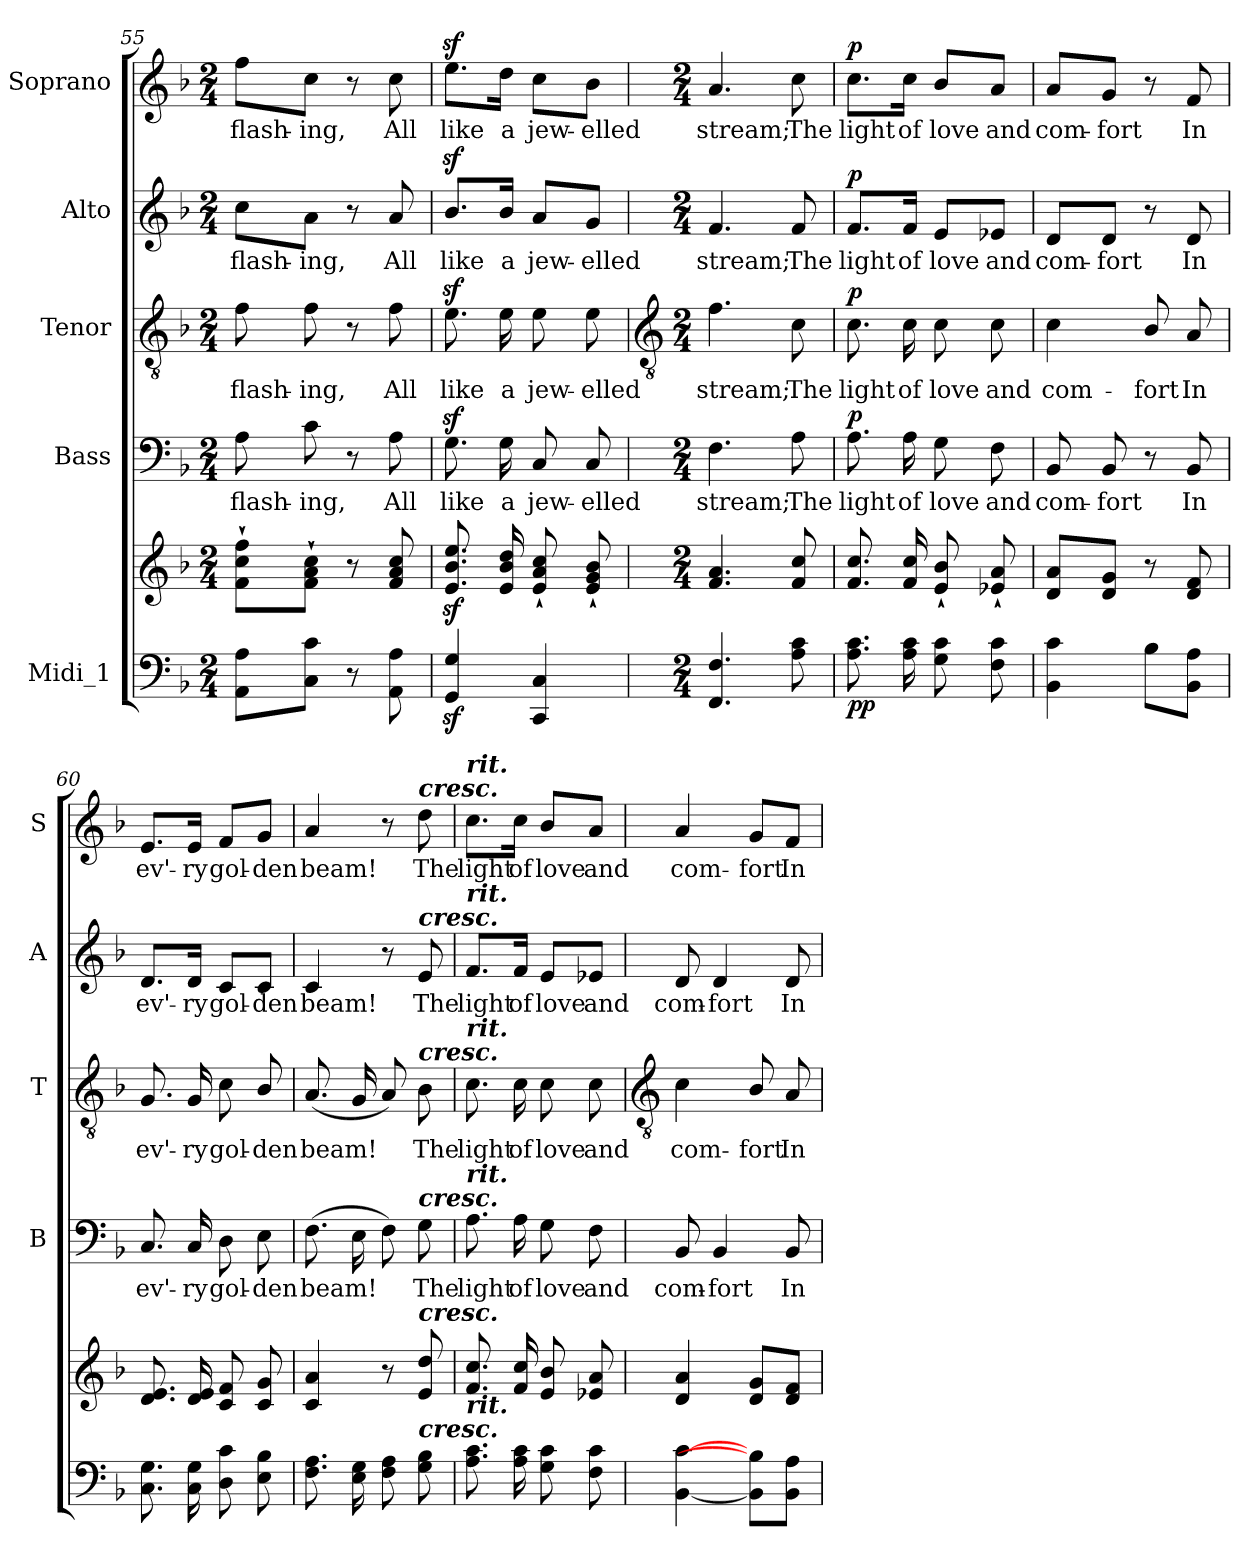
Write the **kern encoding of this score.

**kern	**kern	**dynam	**kern	**text	**dynam	**kern	**text	**dynam	**kern	**text	**dynam	**kern	**text	**dynam
*part5	*part5	*part5	*part4	*part4	*part4	*part3	*part3	*part3	*part2	*part2	*part2	*part1	*part1	*part1
*staff6	*staff5	*staff5/6	*staff4	*staff4	*staff4	*staff3	*staff3	*staff3	*staff2	*staff2	*staff2	*staff1	*staff1	*staff1
*I"Midi_1	*	*	*I"Bass	*	*	*I"Tenor	*	*	*I"Alto	*	*	*I"Soprano	*	*
*	*	*	*I'B	*	*	*I'T	*	*	*I'A	*	*	*I'S	*	*
*clefF4	*clefG2	*	*clefF4	*	*	*clefGv2	*	*	*clefG2	*	*	*clefG2	*	*
*k[b-]	*k[b-]	*	*k[b-]	*	*	*k[b-]	*	*	*k[b-]	*	*	*k[b-]	*	*
*F:	*F:	*	*F:	*	*	*F:	*	*	*F:	*	*	*F:	*	*
*M2/4	*M2/4	*	*M2/4	*	*	*M2/4	*	*	*M2/4	*	*	*M2/4	*	*
=55	=55	=55	=55	=55	=55	=55	=55	=55	=55	=55	=55	=55	=55	=55
!	!	!	!	!LO:LY:b	!	!	!LO:LY:b	!	!	!LO:LY:b	!	!	!LO:LY:b	!
8AA 8AL	8f` 8cc` 8ff`L	.	8A	flash-	.	8f	flash-	.	8cc\L	flash-	.	8ff\L	flash-	.
!	!	!	!	!LO:LY:b	!	!	!LO:LY:b	!	!	!LO:LY:b	!	!	!LO:LY:b	!
8C 8cJ	8f` 8a` 8cc`J	.	8c	-ing,	.	8f	-ing,	.	8a\J	-ing,	.	8cc\J	-ing,	.
8r	8r	.	8r	.	.	8r	.	.	8r	.	.	8r	.	.
!	!	!	!	!LO:LY:b	!	!	!LO:LY:b	!	!	!LO:LY:b	!	!	!LO:LY:b	!
8AA 8A	8f 8a 8cc	.	8A	All	.	8f	All	.	8a	All	.	8cc	All	.
=56	=56	=56	=56	=56	=56	=56	=56	=56	=56	=56	=56	=56	=56	=56
!	!	!	!	!LO:LY:b	!	!	!LO:LY:b	!	!	!LO:LY:b	!	!	!LO:LY:b	!
4GGz< 4Gz<	8.ez< 8.b-z< 8.eez<L	.	8.Gz<	like	.	8.ez<	like	.	8.b-z</L	like	.	8.eez<\L	like	.
!	!	!	!	!LO:LY:b	!	!	!LO:LY:b	!	!	!LO:LY:b	!	!	!LO:LY:b	!
.	16e 16b- 16ddL	.	16G	a	.	16e	a	.	16b-/Jk	a	.	16dd\Jk	a	.
!	!	!	!	!LO:LY:b	!	!	!LO:LY:b	!	!	!LO:LY:b	!	!	!LO:LY:b	!
4CC 4C	8e` 8a` 8cc`	.	8C	jew-	.	8e	jew-	.	8a/L	jew-	.	8cc\L	jew-	.
!	!	!	!	!LO:LY:b	!	!	!LO:LY:b	!	!	!LO:LY:b	!	!	!LO:LY:b	!
.	8e/` 8g/` 8b-/`J	.	8C	-elled	.	8e	-elled	.	8g/J	-elled	.	8b-\J	-elled	.
!!LO:LB:g=z
=57	=57	=57	=57	=57	=57	=57	=57	=57	=57	=57	=57	=57	=57	=57
*	*	*	*	*	*	*clefGv2	*	*	*	*	*	*	*	*
*M2/4	*M2/4	*	*M2/4	*	*	*M2/4	*	*	*M2/4	*	*	*M2/4	*	*
!	!	!	!	!LO:LY:b	!	!	!LO:LY:b	!	!	!LO:LY:b	!	!	!LO:LY:b	!
4.FF 4.F	4.f 4.a	.	4.F	stream;	.	4.f	stream;	.	4.f	stream;	.	4.a	stream;	.
!	!	!	!	!LO:LY:b	!	!	!LO:LY:b	!	!	!LO:LY:b	!	!	!LO:LY:b	!
8A 8c	8f 8cc	.	8A	The	.	8c	The	.	8f	The	.	8cc	The	.
=58	=58	=58	=58	=58	=58	=58	=58	=58	=58	=58	=58	=58	=58	=58
!	!	!LO:DY:b=2	!	!LO:LY:b	!	!	!LO:LY:b	!	!	!LO:LY:b	!	!	!LO:LY:b	!
!	!	!LO:DY:n=1:b	!	!	!LO:DY:b	!	!	!LO:DY:b	!	!	!LO:DY:b	!	!	!LO:DY:b
8.A 8.cL	8.f 8.ccL	p p	8.A	light	p	8.c	light	p	8.f/L	light	p	8.cc\L	light	p
!	!	!	!	!LO:LY:b	!	!	!LO:LY:b	!	!	!LO:LY:b	!	!	!LO:LY:b	!
16A 16cL	16f 16ccL	.	16A	of	.	16c	of	.	16f/Jk	of	.	16cc\Jk	of	.
!	!	!	!	!LO:LY:b	!	!	!LO:LY:b	!	!	!LO:LY:b	!	!	!LO:LY:b	!
8G 8c	8e/` 8b-/`	.	8G	love	.	8c	love	.	8e/L	love	.	8b-/L	love	.
!	!	!	!	!LO:LY:b	!	!	!LO:LY:b	!	!	!LO:LY:b	!	!	!LO:LY:b	!
8F 8cJ	8e-X` 8a`J	.	8F	and	.	8c	and	.	8e-X/J	and	.	8a/J	and	.
=59	=59	=59	=59	=59	=59	=59	=59	=59	=59	=59	=59	=59	=59	=59
!	!	!	!	!LO:LY:b	!	!	!LO:LY:b	!	!	!LO:LY:b	!	!	!LO:LY:b	!
4BB- 4c	8d 8aL	.	8BB-	com-	.	4c	com-	.	8d/L	com-	.	8a/L	com-	.
!	!	!	!	!LO:LY:b	!	!	!	!	!	!LO:LY:b	!	!	!LO:LY:b	!
.	8d 8gJ	.	8BB-	-fort	.	.	.	.	8d/J	-fort	.	8g/J	-fort	.
!	!	!	!	!	!	!	!LO:LY:b	!	!	!	!	!	!	!
8B-L	8r	.	8r	.	.	8B-/	-fort	.	8r	.	.	8r	.	.
!	!	!	!	!LO:LY:b	!	!	!LO:LY:b	!	!	!LO:LY:b	!	!	!LO:LY:b	!
8BB- 8AJ	8d 8f	.	8BB-	In	.	8A	In	.	8d	In	.	8f	In	.
=60	=60	=60	=60	=60	=60	=60	=60	=60	=60	=60	=60	=60	=60	=60
!	!	!	!	!LO:LY:b	!	!	!LO:LY:b	!	!	!LO:LY:b	!	!	!LO:LY:b	!
8.C 8.GL	8.d 8.eL	.	8.C	ev'-	.	8.G	ev'-	.	8.d/L	ev'-	.	8.e/L	ev'-	.
!	!	!	!	!LO:LY:b	!	!	!LO:LY:b	!	!	!LO:LY:b	!	!	!LO:LY:b	!
16C 16GL	16d 16eL	.	16C	-ry	.	16G	-ry	.	16d/Jk	-ry	.	16e/Jk	-ry	.
!	!	!	!	!LO:LY:b	!	!	!LO:LY:b	!	!	!LO:LY:b	!	!	!LO:LY:b	!
8D 8c	8c 8f	.	8D	gol-	.	8c	gol-	.	8c/L	gol-	.	8f/L	gol-	.
!	!	!	!	!LO:LY:b	!	!	!LO:LY:b	!	!	!LO:LY:b	!	!	!LO:LY:b	!
8E 8B-J	8c 8gJ	.	8E	-den	.	8B-/	-den	.	8c/J	-den	.	8g/J	-den	.
=61	=61	=61	=61	=61	=61	=61	=61	=61	=61	=61	=61	=61	=61	=61
!	!	!	!	!LO:LY:b	!	!	!LO:LY:b	!	!	!LO:LY:b	!	!	!LO:LY:b	!
8.F 8.AL	4c 4a	.	(>8.FL	beam!	.	(<8.AL	beam!	.	4c	beam!	.	4a	beam!	.
16E 16GL	.	.	16EL	.	.	16GL	.	.	.	.	.	.	.	.
8F 8A	8r	.	8FJ)	.	.	8AJ)	.	.	8r	.	.	8r	.	.
!	!	!	!	!	!	!	!	!	!	!	!	!LO:TX:a:Bi:t=cresc.	!	!
!	!	!	!	!	!	!	!	!	!LO:TX:a:Bi:t=cresc.	!	!	!	!	!
!	!	!	!	!	!	!LO:TX:a:Bi:t=cresc.	!	!	!	!	!	!	!	!
!	!	!	!LO:TX:a:Bi:t=cresc.	!	!	!	!	!	!	!	!	!	!	!
!	!LO:TX:a:Bi:t=cresc.	!	!	!	!	!	!	!	!	!	!	!	!	!
!LO:TX:a:Bi:t=cresc.	!	!	!	!	!	!	!	!	!	!	!	!	!	!
!	!	!	!	!LO:LY:b	!	!	!LO:LY:b	!	!	!LO:LY:b	!	!	!LO:LY:b	!
8G 8B-J	8e 8dd	.	8G	The	.	8B-	The	.	8e	The	.	8dd	The	.
=62	=62	=62	=62	=62	=62	=62	=62	=62	=62	=62	=62	=62	=62	=62
!	!	!	!	!	!	!	!	!	!	!	!	!LO:TX:a:Bi:t=rit.	!	!
!	!	!	!	!	!	!	!	!	!LO:TX:a:Bi:t=rit.	!	!	!	!	!
!	!	!	!	!	!	!LO:TX:a:Bi:t=rit.	!	!	!	!	!	!	!	!
!	!	!	!LO:TX:a:Bi:t=rit.	!	!	!	!	!	!	!	!	!	!	!
!LO:TX:a:Bi:t=rit.	!	!	!	!	!	!	!	!	!	!	!	!	!	!
!	!	!	!	!LO:LY:b	!	!	!LO:LY:b	!	!	!LO:LY:b	!	!	!LO:LY:b	!
8.A 8.cL	8.f 8.ccL	.	8.A	light	.	8.c	light	.	8.f/L	light	.	8.cc\L	light	.
!	!	!	!	!LO:LY:b	!	!	!LO:LY:b	!	!	!LO:LY:b	!	!	!LO:LY:b	!
16A 16cL	16f 16ccL	.	16A	of	.	16c	of	.	16f/Jk	of	.	16cc\Jk	of	.
!	!	!	!	!LO:LY:b	!	!	!LO:LY:b	!	!	!LO:LY:b	!	!	!LO:LY:b	!
8G 8c	8e/ 8b-/	.	8G	love	.	8c	love	.	8e/L	love	.	8b-/L	love	.
!	!	!	!	!LO:LY:b	!	!	!LO:LY:b	!	!	!LO:LY:b	!	!	!LO:LY:b	!
8F 8cJ	8e-X 8aJ	.	8F	and	.	8c	and	.	8e-X/J	and	.	8a/J	and	.
!!LO:LB:g=z
=63	=63	=63	=63	=63	=63	=63	=63	=63	=63	=63	=63	=63	=63	=63
*	*	*	*	*	*	*clefGv2	*	*	*	*	*	*	*	*
!	!	!	!	!LO:LY:b	!	!	!LO:LY:b	!	!	!LO:LY:b	!	!	!LO:LY:b	!
[4BB- [4c	4d 4a	.	8BB-	com-	.	4c	com-	.	8d	com-	.	4a	com-	.
!	!	!	!	!LO:LY:b	!	!	!	!	!	!LO:LY:b	!	!	!	!
.	.	.	4BB-	-fort	.	.	.	.	4d	-fort	.	.	.	.
!	!	!	!	!	!	!	!LO:LY:b	!	!	!	!	!	!LO:LY:b	!
8BB-] 8B-]L	8d 8gL	.	.	.	.	8B-/	-fort	.	.	.	.	8g/L	-fort	.
!	!	!	!	!LO:LY:b	!	!	!LO:LY:b	!	!	!LO:LY:b	!	!	!LO:LY:b	!
8BB- 8AJ	8d 8fJ	.	8BB-	In	.	8A	In	.	8d	In	.	8f/J	In	.
=	=	=	=	=	=	=	=	=	=	=	=	=	=	=
*-	*-	*-	*-	*-	*-	*-	*-	*-	*-	*-	*-	*-	*-	*-
